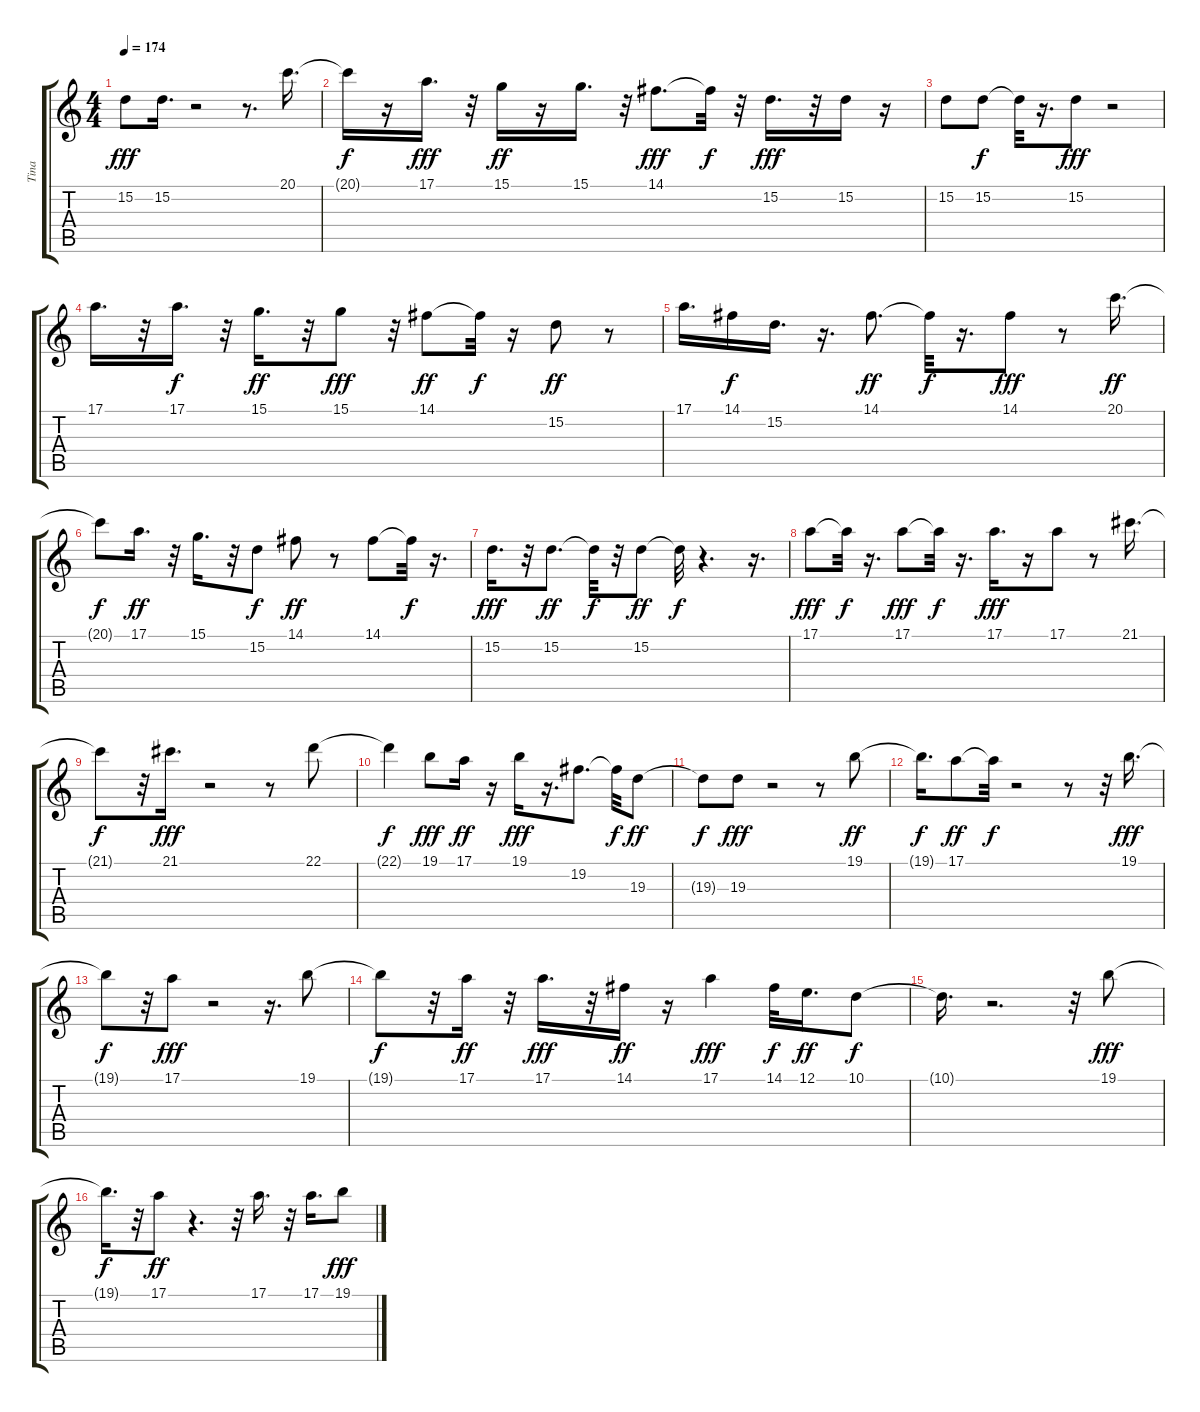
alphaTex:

\track ("Tina" "Tina") {instrument flute}
\staff {score tabs}
\tuning (E4 B3 G3 D3 A2 E2) {hide}
\ts (4 4)
\tempo 174
\clef g2
\ks c
15.2.8{dy fff} 15.2.16{d} r.2 r.8{d} 20.1.16{d} |
20.1{t}.16{dy f} r.16 17.1.16{d dy fff} r.32 15.1.16{dy ff} r.16 15.1.16{d} r.32 14.1.8{d dy fff} 14.1{t}.32{dy f} r.32 15.2.16{d dy fff} r.32 15.2.16 r.16 |
15.2.8 15.2.8{dy f} 15.2{t}.32 r.16{d} 15.2.8{dy fff} r.2 |
17.1.16{d} r.32 17.1.16{d dy f} r.32 15.1.16{d dy ff} r.32 15.1.8{dy fff} r.32 14.1.8{dy ff} 14.1{t}.32{dy f} r.16 15.2.8{dy ff} r.8 |
17.1.16{d} 14.1.16{dy f} 15.2.16{d} r.16{d} 14.1.8{d dy ff} 14.1{t}.32{dy f} r.16{d} 14.1.8{dy fff} r.8 20.1.16{d dy ff} |
20.1{t}.8{dy f} 17.1.16{d dy ff} r.32 15.1.16{d} r.32 15.2.8{dy f} 14.1.8{dy ff} r.8 14.1.8 14.1{t}.32{dy f} r.16{d} |
15.2.16{d dy fff} r.32 15.2.8{d dy ff} 15.2{t}.32{dy f} r.32 15.2.8{dy ff} 15.2{t}.32{dy f} r.4{d} r.16{d} |
17.1.8{dy fff} 17.1{t}.32{dy f} r.16{d} 17.1.8{dy fff} 17.1{t}.32{dy f} r.16{d} 17.1.16{d dy fff} r.16 17.1.8 r.8 21.1.16{d} |
21.1{t}.8{dy f} r.32 21.1.16{d dy fff} r.2 r.8 22.1.8 |
22.1{t}.4{dy f} 19.1.8{dy fff} 17.1.16{dy ff} r.16 19.1.16{dy fff} r.16{d} 19.2.8{d} 19.2{t}.32{dy f} 19.3.8{dy ff} |
19.3{t}.8{dy f} 19.3.8{dy fff} r.2 r.8 19.1.8{dy ff} |
19.1{t}.16{d dy f} 17.1.8{dy ff} 17.1{t}.32{dy f} r.2 r.8 r.32 19.1.16{d dy fff} |
19.1{t}.8{dy f} r.32 17.1.8{dy fff} r.2 r.16{d} 19.1.8 |
19.1{t}.8{dy f} r.32 17.1.16{dy ff} r.32 17.1.16{d dy fff} r.32 14.1.16{dy ff} r.16 17.1.4{dy fff} 14.1.32{dy f} 12.1.16{d dy ff} 10.1.8{dy f} |
10.1{t}.16{d} r.2{d} r.32 19.1.8{dy fff} |
19.1{t}.16{d dy f} r.32 17.1.8{dy ff} r.4{d} r.32 17.1.16{d} r.32 17.1.16{d} 19.1.8{dy fff}
